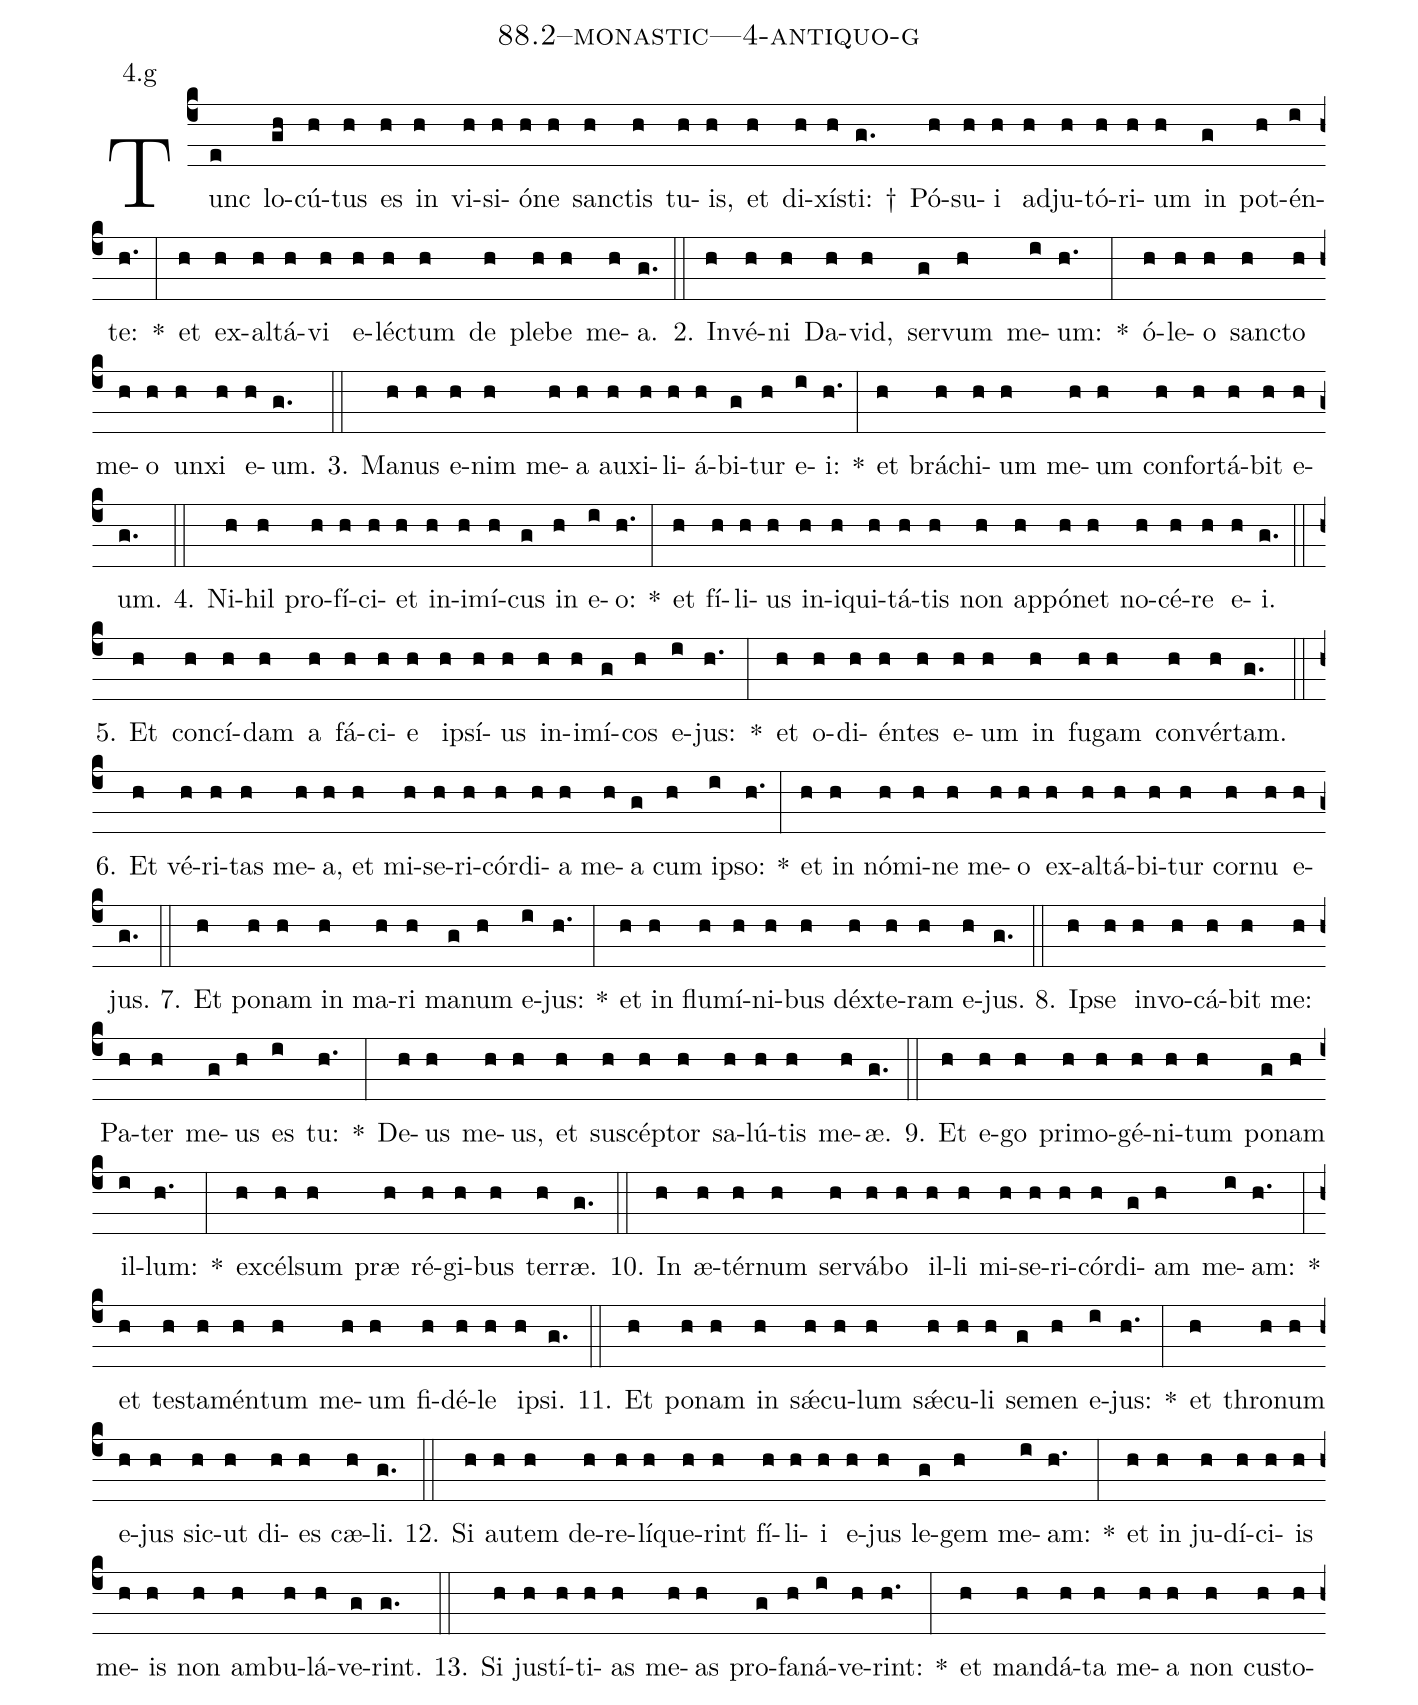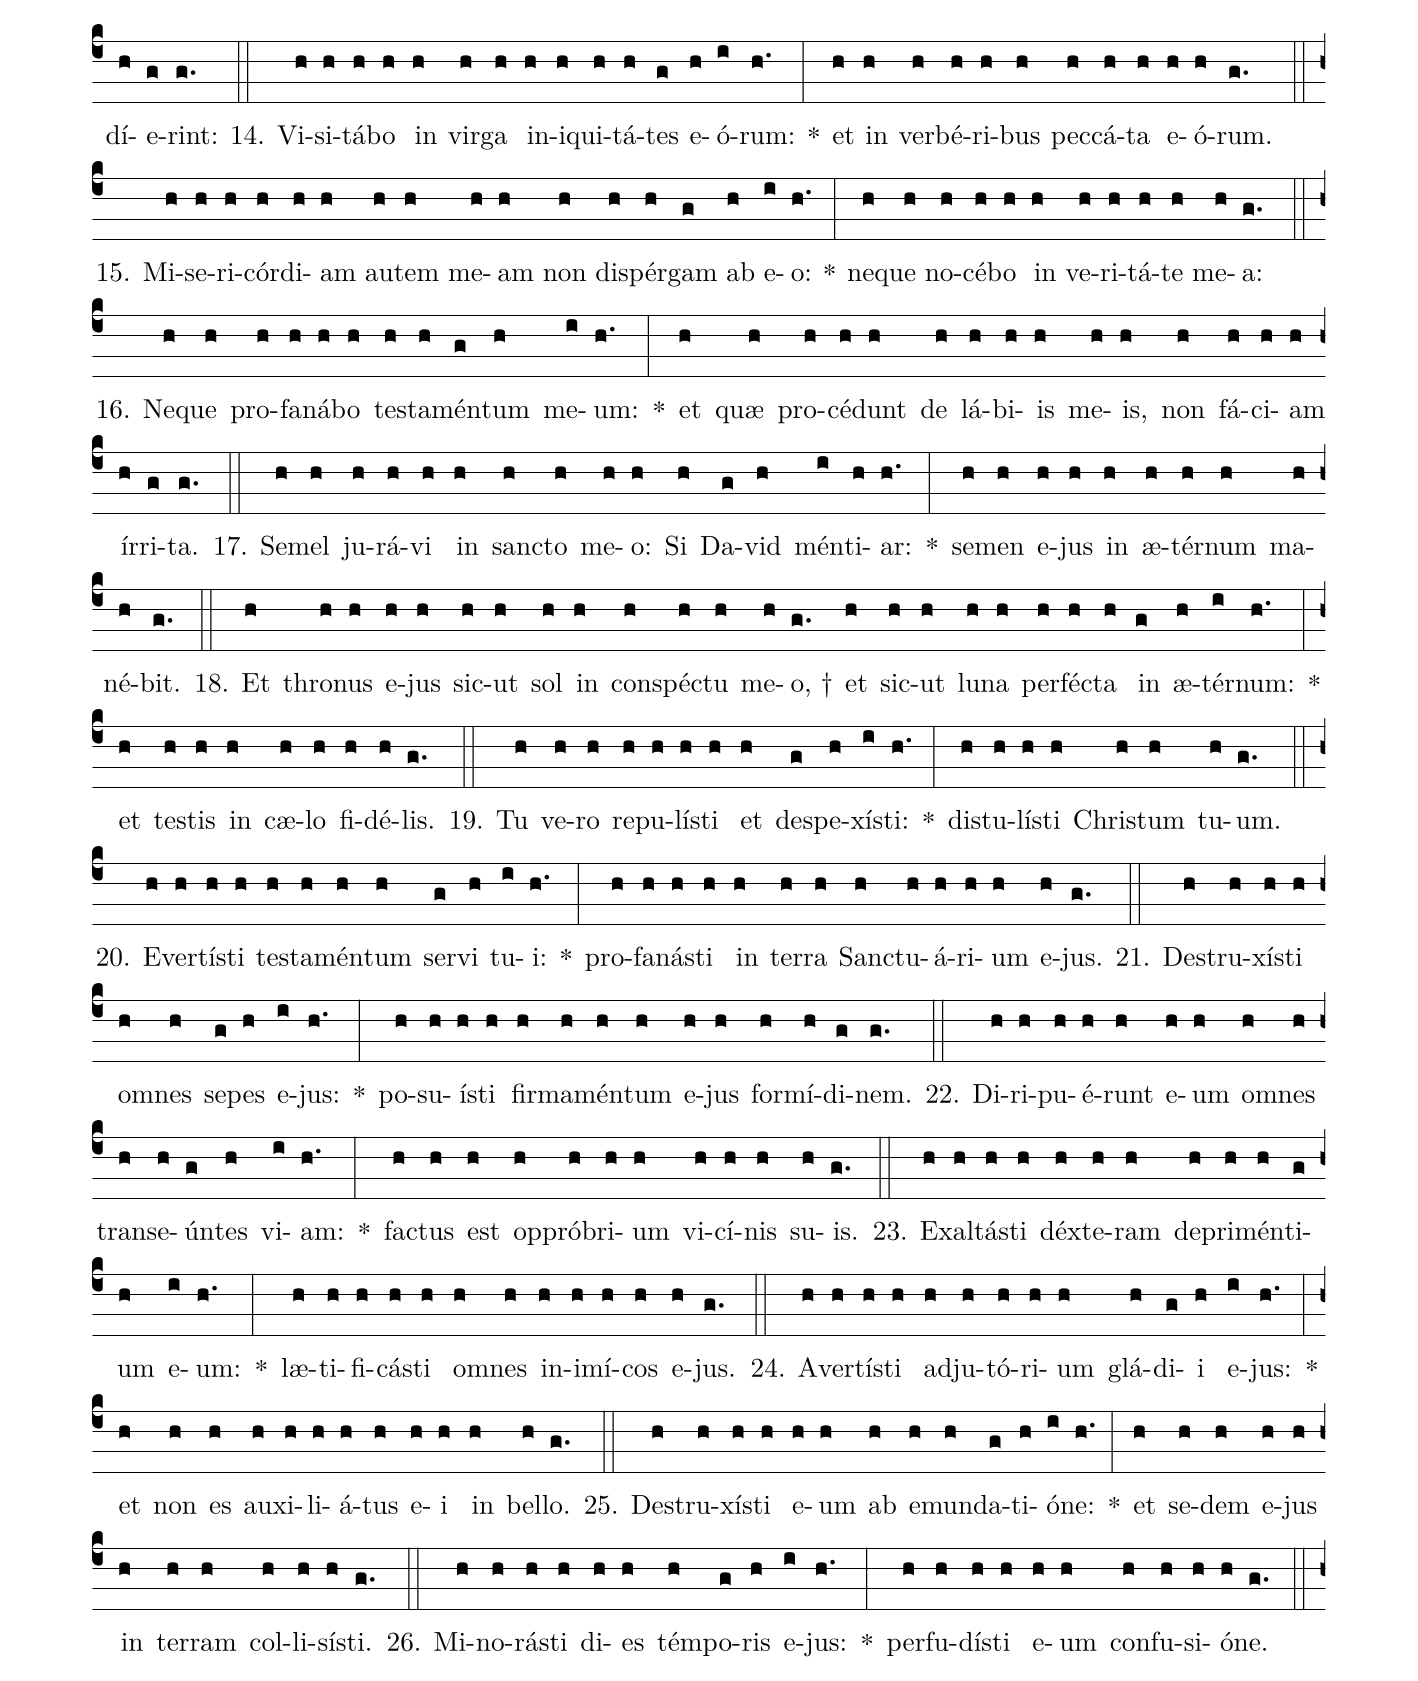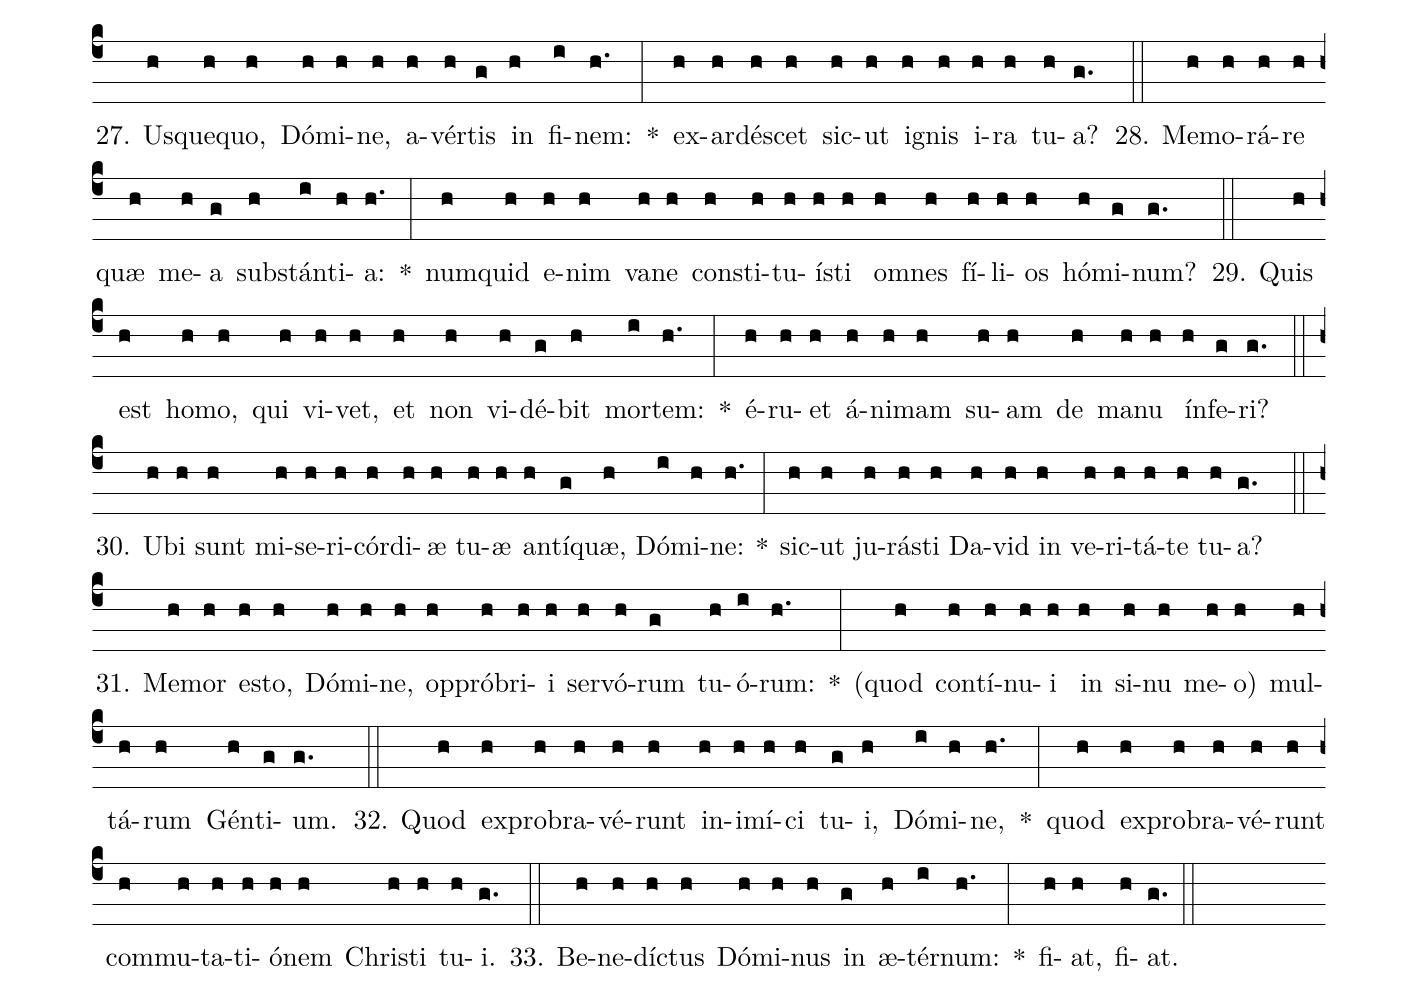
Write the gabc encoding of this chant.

name: 88.2--monastic---4-antiquo-g;
annotation: 4.g;
%%
(c4)Tunc(e) lo(gh)cú(h)tus(h) es(h) in(h) vi(h)si(h)ó(h)ne(h) sanc(h)tis(h) tu(h)is,(h) et(h) di(h)xís(h)ti: †(g.) Pó(h)su(h)i(h) ad(h)ju(h)tó(h)ri(h)um(h) in(g) pot(h)én(i)te:(h.) *(:) et(h) ex(h)al(h)tá(h)vi(h) e(h)léc(h)tum(h) de(h) ple(h)be(h) me(h)a.(g.) (::)
2. In(h)vé(h)ni(h) Da(h)vid,(h) ser(g)vum(h) me(i)um:(h.) *(:) ó(h)le(h)o(h) sanc(h)to(h) me(h)o(h) un(h)xi(h) e(h)um.(g.) (::)
3. Ma(h)nus(h) e(h)nim(h) me(h)a(h) au(h)xi(h)li(h)á(h)bi(g)tur(h) e(i)i:(h.) *(:) et(h) brá(h)chi(h)um(h) me(h)um(h) con(h)for(h)tá(h)bit(h) e(h)um.(g.) (::)
4. Ni(h)hil(h) pro(h)fí(h)ci(h)et(h) in(h)i(h)mí(h)cus(g) in(h) e(i)o:(h.) *(:) et(h) fí(h)li(h)us(h) in(h)i(h)qui(h)tá(h)tis(h) non(h) ap(h)pó(h)net(h) no(h)cé(h)re(h) e(h)i.(g.) (::)
5. Et(h) con(h)cí(h)dam(h) a(h) fá(h)ci(h)e(h) ip(h)sí(h)us(h) in(h)i(h)mí(g)cos(h) e(i)jus:(h.) *(:) et(h) o(h)di(h)én(h)tes(h) e(h)um(h) in(h) fu(h)gam(h) con(h)vér(h)tam.(g.) (::)
6. Et(h) vé(h)ri(h)tas(h) me(h)a,(h) et(h) mi(h)se(h)ri(h)cór(h)di(h)a(h) me(h)a(g) cum(h) ip(i)so:(h.) *(:) et(h) in(h) nó(h)mi(h)ne(h) me(h)o(h) ex(h)al(h)tá(h)bi(h)tur(h) cor(h)nu(h) e(h)jus.(g.) (::)
7. Et(h) po(h)nam(h) in(h) ma(h)ri(h) ma(g)num(h) e(i)jus:(h.) *(:) et(h) in(h) flu(h)mí(h)ni(h)bus(h) déx(h)te(h)ram(h) e(h)jus.(g.) (::)
8. Ip(h)se(h) in(h)vo(h)cá(h)bit(h) me:(h) Pa(h)ter(h) me(g)us(h) es(i) tu:(h.) *(:) De(h)us(h) me(h)us,(h) et(h) su(h)scép(h)tor(h) sa(h)lú(h)tis(h) me(h)æ.(g.) (::)
9. Et(h) e(h)go(h) pri(h)mo(h)gé(h)ni(h)tum(h) po(g)nam(h) il(i)lum:(h.) *(:) ex(h)cél(h)sum(h) præ(h) ré(h)gi(h)bus(h) ter(h)ræ.(g.) (::)
10. In(h) æ(h)tér(h)num(h) ser(h)vá(h)bo(h) il(h)li(h) mi(h)se(h)ri(h)cór(h)di(g)am(h) me(i)am:(h.) *(:) et(h) tes(h)ta(h)mén(h)tum(h) me(h)um(h) fi(h)dé(h)le(h) ip(h)si.(g.) (::)
11. Et(h) po(h)nam(h) in(h) sǽ(h)cu(h)lum(h) sǽ(h)cu(h)li(h) se(g)men(h) e(i)jus:(h.) *(:) et(h) thro(h)num(h) e(h)jus(h) sic(h)ut(h) di(h)es(h) cæ(h)li.(g.) (::)
12. Si(h) au(h)tem(h) de(h)re(h)lí(h)que(h)rint(h) fí(h)li(h)i(h) e(h)jus(h) le(g)gem(h) me(i)am:(h.) *(:) et(h) in(h) ju(h)dí(h)ci(h)is(h) me(h)is(h) non(h) am(h)bu(h)lá(h)ve(g)rint.(g.) (::)
13. Si(h) jus(h)tí(h)ti(h)as(h) me(h)as(h) pro(g)fa(h)ná(i)ve(h)rint:(h.) *(:) et(h) man(h)dá(h)ta(h) me(h)a(h) non(h) cus(h)to(h)dí(h)e(g)rint:(g.) (::)
14. Vi(h)si(h)tá(h)bo(h) in(h) vir(h)ga(h) in(h)i(h)qui(h)tá(h)tes(g) e(h)ó(i)rum:(h.) *(:) et(h) in(h) ver(h)bé(h)ri(h)bus(h) pec(h)cá(h)ta(h) e(h)ó(h)rum.(g.) (::)
15. Mi(h)se(h)ri(h)cór(h)di(h)am(h) au(h)tem(h) me(h)am(h) non(h) di(h)spér(h)gam(g) ab(h) e(i)o:(h.) *(:) ne(h)que(h) no(h)cé(h)bo(h) in(h) ve(h)ri(h)tá(h)te(h) me(h)a:(g.) (::)
16. Ne(h)que(h) pro(h)fa(h)ná(h)bo(h) tes(h)ta(h)mén(g)tum(h) me(i)um:(h.) *(:) et(h) quæ(h) pro(h)cé(h)dunt(h) de(h) lá(h)bi(h)is(h) me(h)is,(h) non(h) fá(h)ci(h)am(h) ír(h)ri(g)ta.(g.) (::)
17. Se(h)mel(h) ju(h)rá(h)vi(h) in(h) sanc(h)to(h) me(h)o:(h) Si(h) Da(g)vid(h) mén(i)ti(h)ar:(h.) *(:) se(h)men(h) e(h)jus(h) in(h) æ(h)tér(h)num(h) ma(h)né(h)bit.(g.) (::)
18. Et(h) thro(h)nus(h) e(h)jus(h) sic(h)ut(h) sol(h) in(h) con(h)spéc(h)tu(h) me(h)o, †(g.) et(h) sic(h)ut(h) lu(h)na(h) per(h)féc(h)ta(h) in(g) æ(h)tér(i)num:(h.) *(:) et(h) tes(h)tis(h) in(h) cæ(h)lo(h) fi(h)dé(h)lis.(g.) (::)
19. Tu(h) ve(h)ro(h) re(h)pu(h)lís(h)ti(h) et(h) de(g)spe(h)xís(i)ti:(h.) *(:) dis(h)tu(h)lís(h)ti(h) Chris(h)tum(h) tu(h)um.(g.) (::)
20. E(h)ver(h)tís(h)ti(h) tes(h)ta(h)mén(h)tum(h) ser(g)vi(h) tu(i)i:(h.) *(:) pro(h)fa(h)nás(h)ti(h) in(h) ter(h)ra(h) Sanc(h)tu(h)á(h)ri(h)um(h) e(h)jus.(g.) (::)
21. De(h)stru(h)xís(h)ti(h) om(h)nes(h) se(g)pes(h) e(i)jus:(h.) *(:) po(h)su(h)ís(h)ti(h) fir(h)ma(h)mén(h)tum(h) e(h)jus(h) for(h)mí(h)di(g)nem.(g.) (::)
22. Di(h)ri(h)pu(h)é(h)runt(h) e(h)um(h) om(h)nes(h) trans(h)e(h)ún(g)tes(h) vi(i)am:(h.) *(:) fac(h)tus(h) est(h) op(h)pró(h)bri(h)um(h) vi(h)cí(h)nis(h) su(h)is.(g.) (::)
23. Ex(h)al(h)tás(h)ti(h) déx(h)te(h)ram(h) de(h)pri(h)mén(h)ti(g)um(h) e(i)um:(h.) *(:) læ(h)ti(h)fi(h)cás(h)ti(h) om(h)nes(h) in(h)i(h)mí(h)cos(h) e(h)jus.(g.) (::)
24. A(h)ver(h)tís(h)ti(h) ad(h)ju(h)tó(h)ri(h)um(h) glá(h)di(g)i(h) e(i)jus:(h.) *(:) et(h) non(h) es(h) au(h)xi(h)li(h)á(h)tus(h) e(h)i(h) in(h) bel(h)lo.(g.) (::)
25. De(h)stru(h)xís(h)ti(h) e(h)um(h) ab(h) e(h)mun(h)da(g)ti(h)ó(i)ne:(h.) *(:) et(h) se(h)dem(h) e(h)jus(h) in(h) ter(h)ram(h) col(h)li(h)sís(h)ti.(g.) (::)
26. Mi(h)no(h)rás(h)ti(h) di(h)es(h) tém(h)po(g)ris(h) e(i)jus:(h.) *(:) per(h)fu(h)dís(h)ti(h) e(h)um(h) con(h)fu(h)si(h)ó(h)ne.(g.) (::)
27. Us(h)que(h)quo,(h) Dó(h)mi(h)ne,(h) a(h)vér(h)tis(g) in(h) fi(i)nem:(h.) *(:) ex(h)ar(h)dé(h)scet(h) sic(h)ut(h) i(h)gnis(h) i(h)ra(h) tu(h)a?(g.) (::)
28. Me(h)mo(h)rá(h)re(h) quæ(h) me(h)a(g) sub(h)stán(i)ti(h)a:(h.) *(:) num(h)quid(h) e(h)nim(h) va(h)ne(h) con(h)sti(h)tu(h)ís(h)ti(h) om(h)nes(h) fí(h)li(h)os(h) hó(h)mi(g)num?(g.) (::)
29. Quis(h) est(h) ho(h)mo,(h) qui(h) vi(h)vet,(h) et(h) non(h) vi(h)dé(g)bit(h) mor(i)tem:(h.) *(:) é(h)ru(h)et(h) á(h)ni(h)mam(h) su(h)am(h) de(h) ma(h)nu(h) ín(h)fe(g)ri?(g.) (::)
30. U(h)bi(h) sunt(h) mi(h)se(h)ri(h)cór(h)di(h)æ(h) tu(h)æ(h) an(h)tí(g)quæ,(h) Dó(i)mi(h)ne:(h.) *(:) sic(h)ut(h) ju(h)rás(h)ti(h) Da(h)vid(h) in(h) ve(h)ri(h)tá(h)te(h) tu(h)a?(g.) (::)
31. Me(h)mor(h) es(h)to,(h) Dó(h)mi(h)ne,(h) op(h)pró(h)bri(h)i(h) ser(h)vó(h)rum(g) tu(h)ó(i)rum:(h.) *(:) <v>(</v>quod(h) con(h)tí(h)nu(h)i(h) in(h) si(h)nu(h) me(h)o)(h) mul(h)tá(h)rum(h) Gén(h)ti(g)um.(g.) (::)
32. Quod(h) ex(h)pro(h)bra(h)vé(h)runt(h) in(h)i(h)mí(h)ci(h) tu(g)i,(h) Dó(i)mi(h)ne,(h.) *(:) quod(h) ex(h)pro(h)bra(h)vé(h)runt(h) com(h)mu(h)ta(h)ti(h)ó(h)nem(h) Chris(h)ti(h) tu(h)i.(g.) (::)
33. Be(h)ne(h)díc(h)tus(h) Dó(h)mi(h)nus(h) in(g) æ(h)tér(i)num:(h.) *(:) fi(h)at,(h) fi(h)at.(g.) (::)
